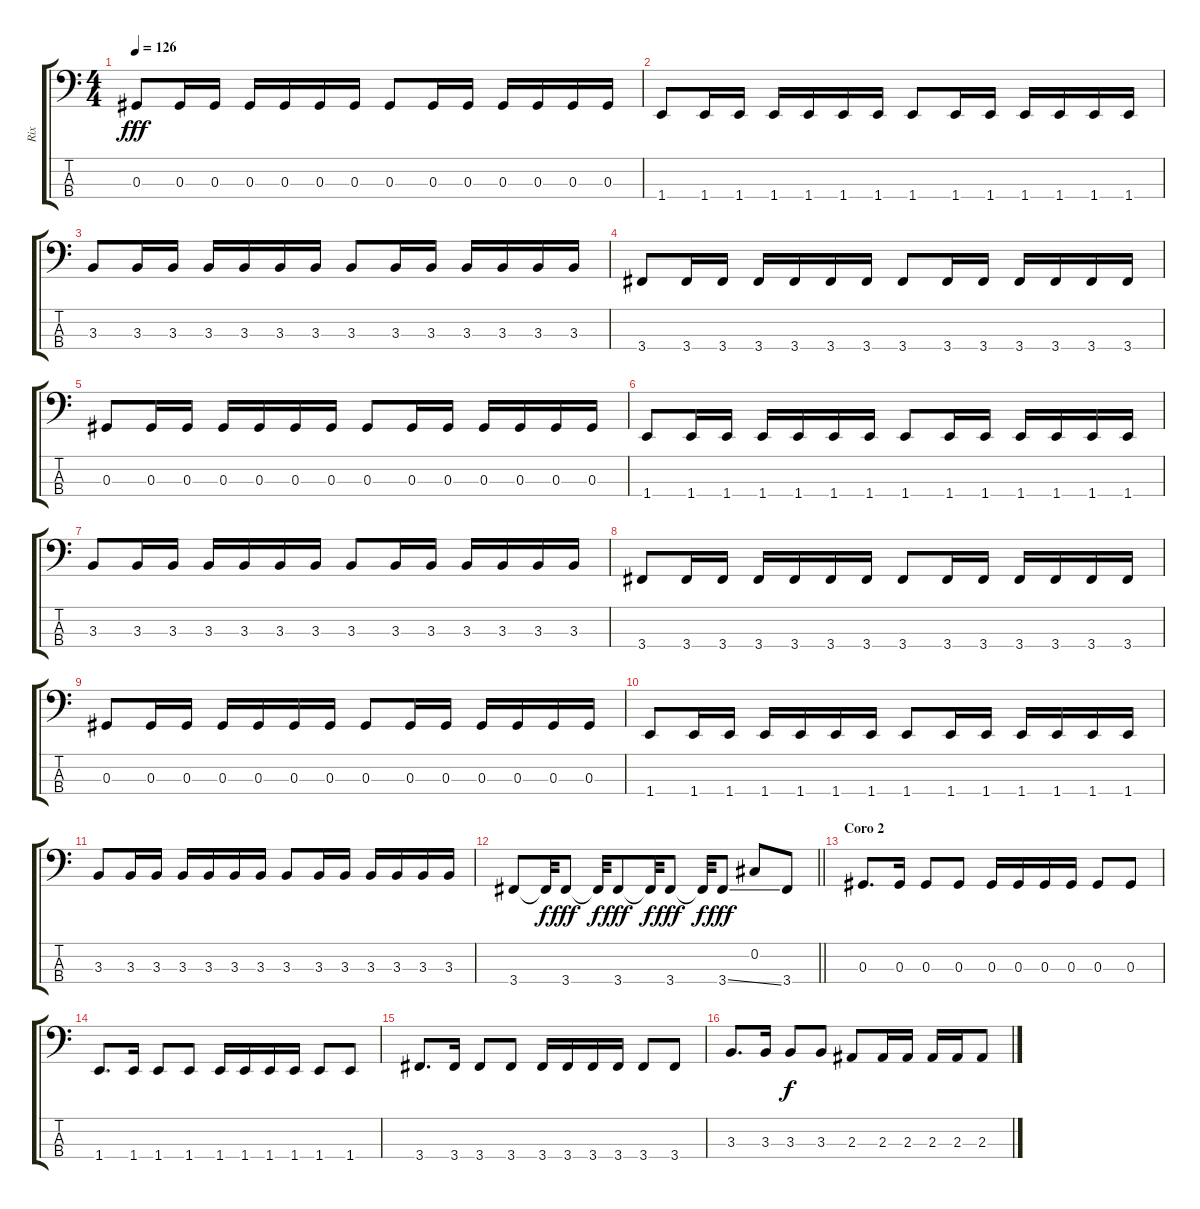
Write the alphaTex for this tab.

\track ("Rix" "Rix") {instrument electricbasspick}
\staff {score tabs}
\tuning (Gb2 Db2 Ab1 Eb1) {hide}
\ts (4 4)
\tempo 126
\clef f4
\ks c
0.3.8{dy fff} 0.3.16 0.3.16 0.3.16 0.3.16 0.3.16 0.3.16 0.3.8 0.3.16 0.3.16 0.3.16 0.3.16 0.3.16 0.3.16 |
1.4.8 1.4.16 1.4.16 1.4.16 1.4.16 1.4.16 1.4.16 1.4.8 1.4.16 1.4.16 1.4.16 1.4.16 1.4.16 1.4.16 |
3.3.8 3.3.16 3.3.16 3.3.16 3.3.16 3.3.16 3.3.16 3.3.8 3.3.16 3.3.16 3.3.16 3.3.16 3.3.16 3.3.16 |
3.4.8 3.4.16 3.4.16 3.4.16 3.4.16 3.4.16 3.4.16 3.4.8 3.4.16 3.4.16 3.4.16 3.4.16 3.4.16 3.4.16 |
0.3.8 0.3.16 0.3.16 0.3.16 0.3.16 0.3.16 0.3.16 0.3.8 0.3.16 0.3.16 0.3.16 0.3.16 0.3.16 0.3.16 |
1.4.8 1.4.16 1.4.16 1.4.16 1.4.16 1.4.16 1.4.16 1.4.8 1.4.16 1.4.16 1.4.16 1.4.16 1.4.16 1.4.16 |
3.3.8 3.3.16 3.3.16 3.3.16 3.3.16 3.3.16 3.3.16 3.3.8 3.3.16 3.3.16 3.3.16 3.3.16 3.3.16 3.3.16 |
3.4.8 3.4.16 3.4.16 3.4.16 3.4.16 3.4.16 3.4.16 3.4.8 3.4.16 3.4.16 3.4.16 3.4.16 3.4.16 3.4.16 |
0.3.8 0.3.16 0.3.16 0.3.16 0.3.16 0.3.16 0.3.16 0.3.8 0.3.16 0.3.16 0.3.16 0.3.16 0.3.16 0.3.16 |
1.4.8 1.4.16 1.4.16 1.4.16 1.4.16 1.4.16 1.4.16 1.4.8 1.4.16 1.4.16 1.4.16 1.4.16 1.4.16 1.4.16 |
3.3.8 3.3.16 3.3.16 3.3.16 3.3.16 3.3.16 3.3.16 3.3.8 3.3.16 3.3.16 3.3.16 3.3.16 3.3.16 3.3.16 |
\barLineRight lightlight
3.4.8 3.4{t}.32{dy f} 3.4.8{dy fff} 3.4{t}.32{dy f} 3.4.8{dy fff} 3.4{t}.32{dy f} 3.4.8{dy fff} 3.4{t}.32{dy f} 3.4{ss}.8{dy fff} 0.2.8 3.4.8 |
\section ("" "Coro 2")
0.3.8{d} 0.3.16 0.3.8 0.3.8 0.3.16 0.3.16 0.3.16 0.3.16 0.3.8 0.3.8 |
1.4.8{d} 1.4.16 1.4.8 1.4.8 1.4.16 1.4.16 1.4.16 1.4.16 1.4.8 1.4.8 |
3.4.8{d} 3.4.16 3.4.8 3.4.8 3.4.16 3.4.16 3.4.16 3.4.16 3.4.8 3.4.8 |
3.3.8{d} 3.3.16 3.3.8{dy f} 3.3.8 2.3.8 2.3.16 2.3.16 2.3.16 2.3.16 2.3.8
